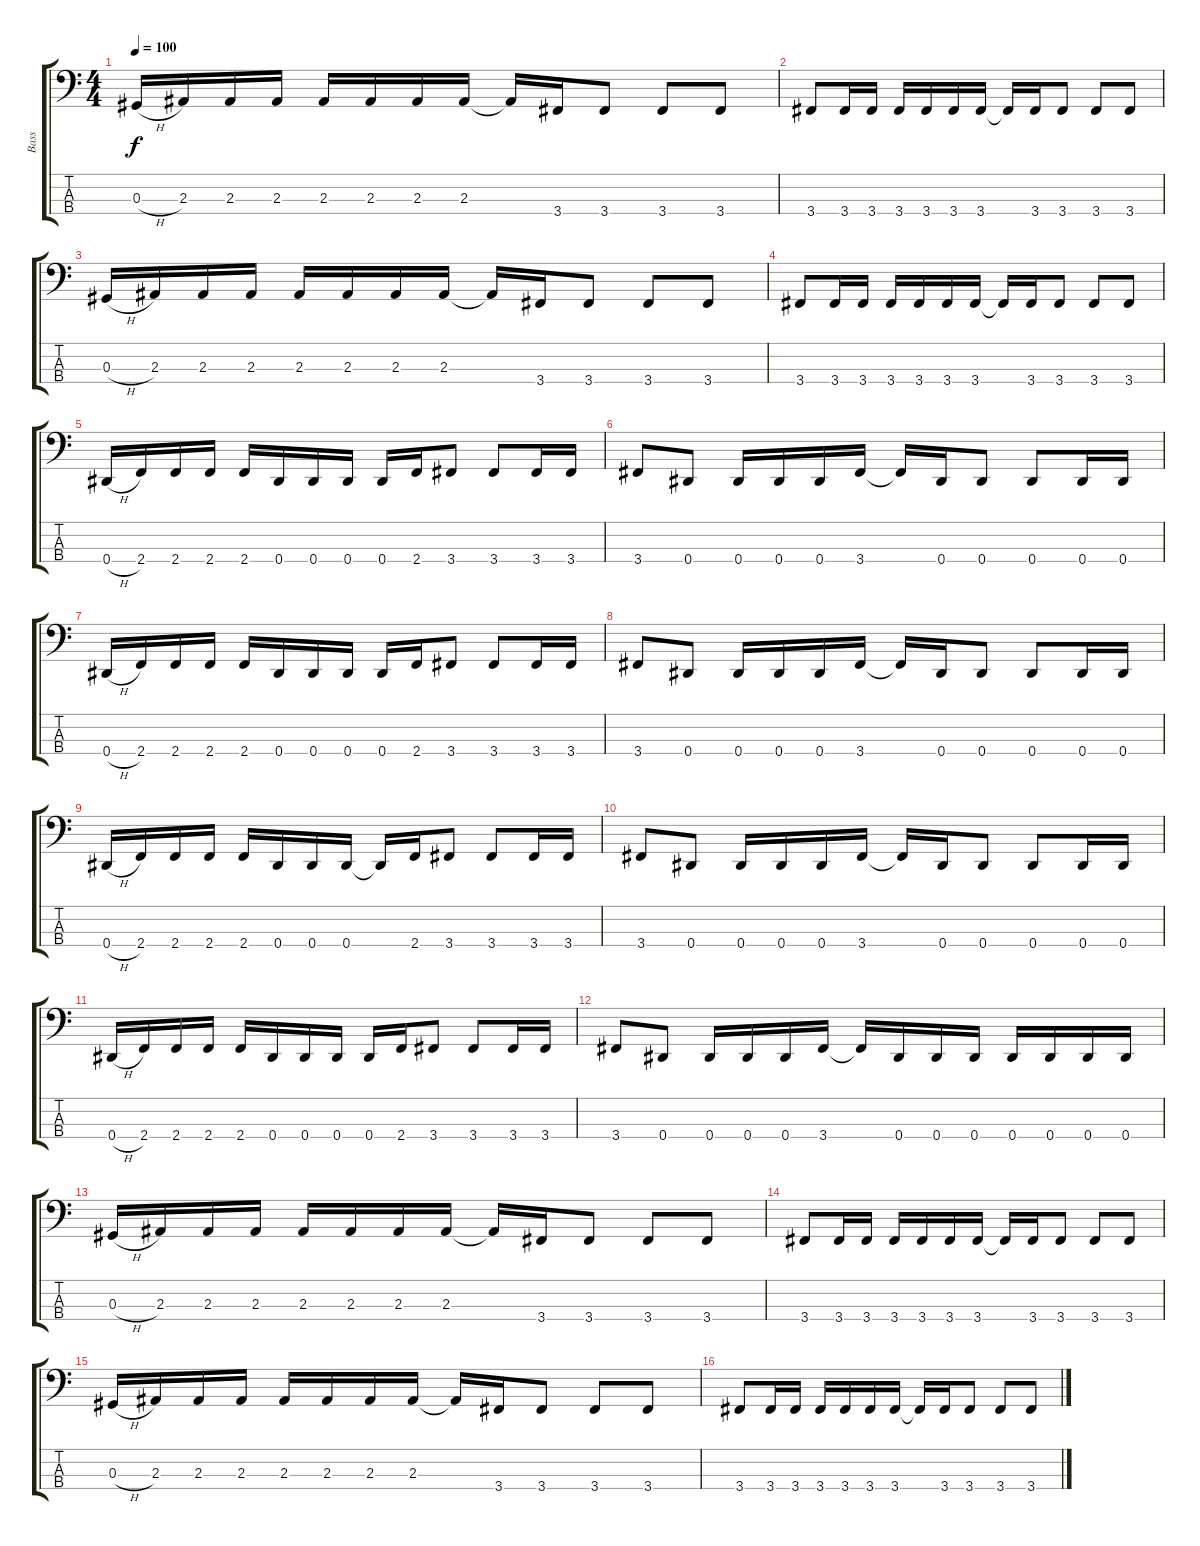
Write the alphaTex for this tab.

\track ("Bass" "Bass") {instrument electricbassfinger}
\staff {score tabs}
\tuning (Gb2 Db2 Ab1 Eb1) {hide}
\ts (4 4)
\tempo 100
\clef f4
\ks c
0.3{h}.16{dy f} 2.3.16 2.3.16 2.3.16 2.3.16 2.3.16 2.3.16 2.3.16 2.3{t}.16 3.4.16 3.4.8 3.4.8 3.4.8 |
3.4.8 3.4.16 3.4.16 3.4.16 3.4.16 3.4.16 3.4.16 3.4{t}.16 3.4.16 3.4.8 3.4.8 3.4.8 |
0.3{h}.16 2.3.16 2.3.16 2.3.16 2.3.16 2.3.16 2.3.16 2.3.16 2.3{t}.16 3.4.16 3.4.8 3.4.8 3.4.8 |
3.4.8 3.4.16 3.4.16 3.4.16 3.4.16 3.4.16 3.4.16 3.4{t}.16 3.4.16 3.4.8 3.4.8 3.4.8 |
0.4{h}.16 2.4.16 2.4.16 2.4.16 2.4.16 0.4.16 0.4.16 0.4.16 0.4.16 2.4.16 3.4.8 3.4.8 3.4.16 3.4.16 |
3.4.8 0.4.8 0.4.16 0.4.16 0.4.16 3.4.16 3.4{t}.16 0.4.16 0.4.8 0.4.8 0.4.16 0.4.16 |
0.4{h}.16 2.4.16 2.4.16 2.4.16 2.4.16 0.4.16 0.4.16 0.4.16 0.4.16 2.4.16 3.4.8 3.4.8 3.4.16 3.4.16 |
3.4.8 0.4.8 0.4.16 0.4.16 0.4.16 3.4.16 3.4{t}.16 0.4.16 0.4.8 0.4.8 0.4.16 0.4.16 |
0.4{h}.16 2.4.16 2.4.16 2.4.16 2.4.16 0.4.16 0.4.16 0.4.16 0.4{t}.16 2.4.16 3.4.8 3.4.8 3.4.16 3.4.16 |
3.4.8 0.4.8 0.4.16 0.4.16 0.4.16 3.4.16 3.4{t}.16 0.4.16 0.4.8 0.4.8 0.4.16 0.4.16 |
0.4{h}.16 2.4.16 2.4.16 2.4.16 2.4.16 0.4.16 0.4.16 0.4.16 0.4.16 2.4.16 3.4.8 3.4.8 3.4.16 3.4.16 |
3.4.8 0.4.8 0.4.16 0.4.16 0.4.16 3.4.16 3.4{t}.16 0.4.16 0.4.16 0.4.16 0.4.16 0.4.16 0.4.16 0.4.16 |
0.3{h}.16 2.3.16 2.3.16 2.3.16 2.3.16 2.3.16 2.3.16 2.3.16 2.3{t}.16 3.4.16 3.4.8 3.4.8 3.4.8 |
3.4.8 3.4.16 3.4.16 3.4.16 3.4.16 3.4.16 3.4.16 3.4{t}.16 3.4.16 3.4.8 3.4.8 3.4.8 |
0.3{h}.16 2.3.16 2.3.16 2.3.16 2.3.16 2.3.16 2.3.16 2.3.16 2.3{t}.16 3.4.16 3.4.8 3.4.8 3.4.8 |
3.4.8 3.4.16 3.4.16 3.4.16 3.4.16 3.4.16 3.4.16 3.4{t}.16 3.4.16 3.4.8 3.4.8 3.4.8
